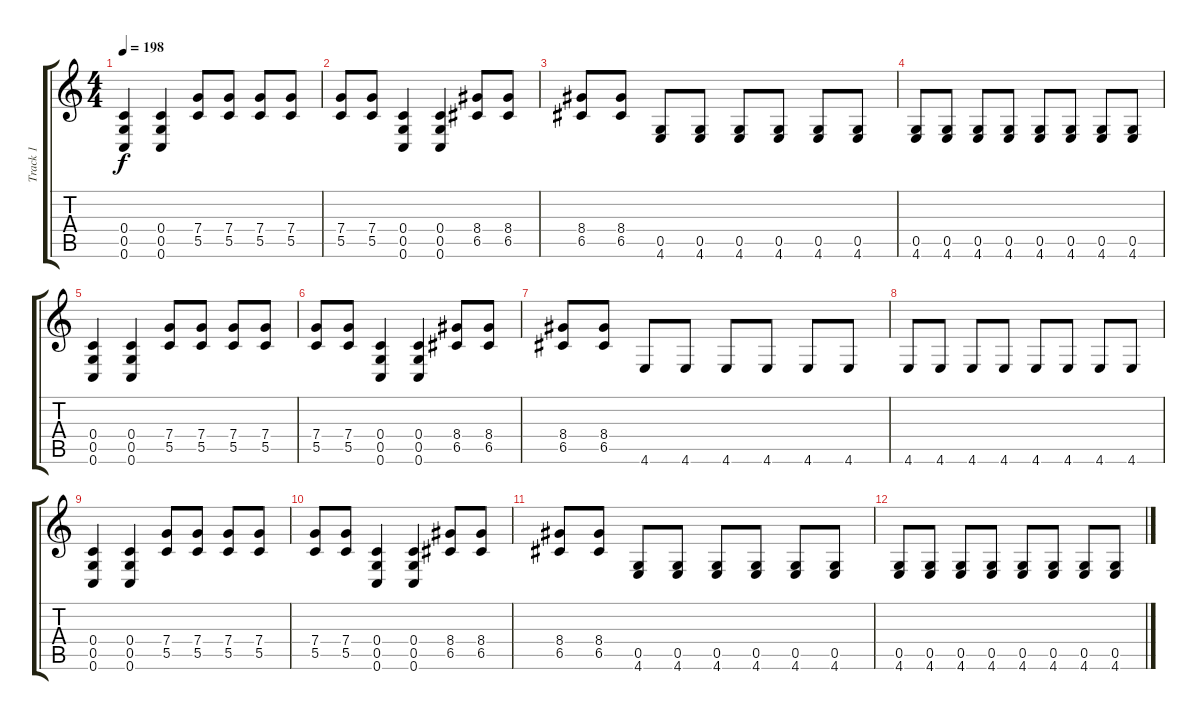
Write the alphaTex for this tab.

\track ("Track 1" "Track 1") {instrument distortionguitar}
\staff {score tabs}
\tuning (D4 A3 F3 C3 G2 C2) {hide}
\ts (4 4)
\tempo 198
\clef g2
\ks c
(0.4 0.5 0.6).4{dy f} (0.4 0.5 0.6).4 (7.4 5.5).8 (7.4 5.5).8 (7.4 5.5).8 (7.4 5.5).8 |
(7.4 5.5).8 (7.4 5.5).8 (0.4 0.5 0.6).4 (0.4 0.5 0.6).4 (8.4 6.5).8 (8.4 6.5).8 |
(8.4 6.5).8 (8.4 6.5).8 (0.5 4.6).8 (0.5 4.6).8 (0.5 4.6).8 (0.5 4.6).8 (0.5 4.6).8 (0.5 4.6).8 |
(0.5 4.6).8 (0.5 4.6).8 (0.5 4.6).8 (0.5 4.6).8 (0.5 4.6).8 (0.5 4.6).8 (0.5 4.6).8 (0.5 4.6).8 |
(0.4 0.5 0.6).4 (0.4 0.5 0.6).4 (7.4 5.5).8 (7.4 5.5).8 (7.4 5.5).8 (7.4 5.5).8 |
(7.4 5.5).8 (7.4 5.5).8 (0.4 0.5 0.6).4 (0.4 0.5 0.6).4 (8.4 6.5).8 (8.4 6.5).8 |
(8.4 6.5).8 (8.4 6.5).8 4.6.8 4.6.8 4.6.8 4.6.8 4.6.8 4.6.8 |
4.6.8 4.6.8 4.6.8 4.6.8 4.6.8 4.6.8 4.6.8 4.6.8 |
(0.4 0.5 0.6).4 (0.4 0.5 0.6).4 (7.4 5.5).8 (7.4 5.5).8 (7.4 5.5).8 (7.4 5.5).8 |
(7.4 5.5).8 (7.4 5.5).8 (0.4 0.5 0.6).4 (0.4 0.5 0.6).4 (8.4 6.5).8 (8.4 6.5).8 |
(8.4 6.5).8 (8.4 6.5).8 (0.5 4.6).8 (0.5 4.6).8 (0.5 4.6).8 (0.5 4.6).8 (0.5 4.6).8 (0.5 4.6).8 |
(0.5 4.6).8 (0.5 4.6).8 (0.5 4.6).8 (0.5 4.6).8 (0.5 4.6).8 (0.5 4.6).8 (0.5 4.6).8 (0.5 4.6).8
